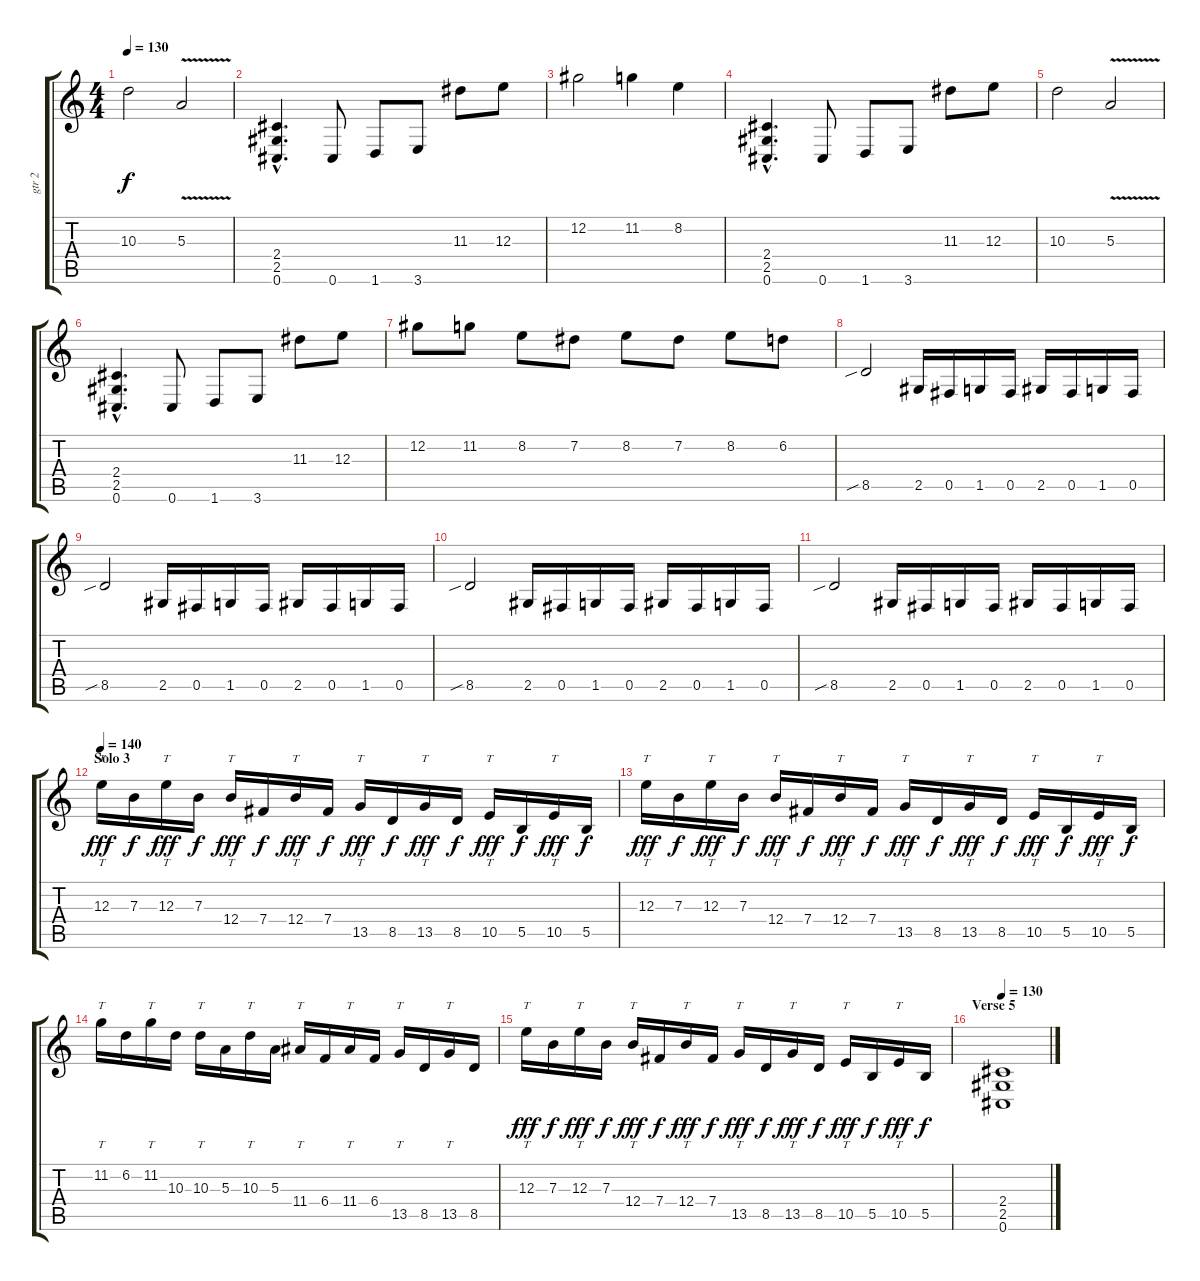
\track ("gtr 2" "gtr 2") {instrument distortionguitar}
\staff {score tabs}
\tuning (Db4 Ab3 E3 B2 Gb2 Db2) {hide}
\ts (4 4)
\tempo 130
\clef g2
\ks c
10.3.2{dy f} 5.3{v}.2 |
(2.4{hac} 2.5{hac} 0.6{hac}).4{d} 0.6.8 1.6.8 3.6.8 11.3.8 12.3.8 |
12.2.2 11.2.4 8.2.4 |
(2.4{hac} 2.5{hac} 0.6{hac}).4{d} 0.6.8 1.6.8 3.6.8 11.3.8 12.3.8 |
10.3.2 5.3{v}.2 |
(2.4{hac} 2.5{hac} 0.6{hac}).4{d} 0.6.8 1.6.8 3.6.8 11.3.8 12.3.8 |
12.2.8 11.2.8 8.2.8 7.2.8 8.2.8 7.2.8 8.2.8 6.2.8 |
8.5{sib}.2 2.5.16 0.5.16 1.5.16 0.5.16 2.5.16 0.5.16 1.5.16 0.5.16 |
8.5{sib}.2 2.5.16 0.5.16 1.5.16 0.5.16 2.5.16 0.5.16 1.5.16 0.5.16 |
8.5{sib}.2 2.5.16 0.5.16 1.5.16 0.5.16 2.5.16 0.5.16 1.5.16 0.5.16 |
8.5{sib}.2 2.5.16 0.5.16 1.5.16 0.5.16 2.5.16 0.5.16 1.5.16 0.5.16 |
\section ("" "Solo 3")
\tempo 140
12.3.16{tt dy fff} 7.3.16{dy f} 12.3.16{tt dy fff} 7.3.16{dy f} 12.4.16{tt dy fff} 7.4.16{dy f} 12.4.16{tt dy fff} 7.4.16{dy f} 13.5.16{tt dy fff} 8.5.16{dy f} 13.5.16{tt dy fff} 8.5.16{dy f} 10.5.16{tt dy fff} 5.5.16{dy f} 10.5.16{tt dy fff} 5.5.16{dy f} |
12.3.16{tt dy fff} 7.3.16{dy f} 12.3.16{tt dy fff} 7.3.16{dy f} 12.4.16{tt dy fff} 7.4.16{dy f} 12.4.16{tt dy fff} 7.4.16{dy f} 13.5.16{tt dy fff} 8.5.16{dy f} 13.5.16{tt dy fff} 8.5.16{dy f} 10.5.16{tt dy fff} 5.5.16{dy f} 10.5.16{tt dy fff} 5.5.16{dy f} |
11.2.16{tt} 6.2.16 11.2.16{tt} 10.3.16 10.3.16{tt} 5.3.16 10.3.16{tt} 5.3.16 11.4.16{tt} 6.4.16 11.4.16{tt} 6.4.16 13.5.16{tt} 8.5.16 13.5.16{tt} 8.5.16 |
12.3.16{tt dy fff} 7.3.16{dy f} 12.3.16{tt dy fff} 7.3.16{dy f} 12.4.16{tt dy fff} 7.4.16{dy f} 12.4.16{tt dy fff} 7.4.16{dy f} 13.5.16{tt dy fff} 8.5.16{dy f} 13.5.16{tt dy fff} 8.5.16{dy f} 10.5.16{tt dy fff} 5.5.16{dy f} 10.5.16{tt dy fff} 5.5.16{dy f} |
\section ("" "Verse 5")
\tempo 130
(2.4 2.5 0.6).1
